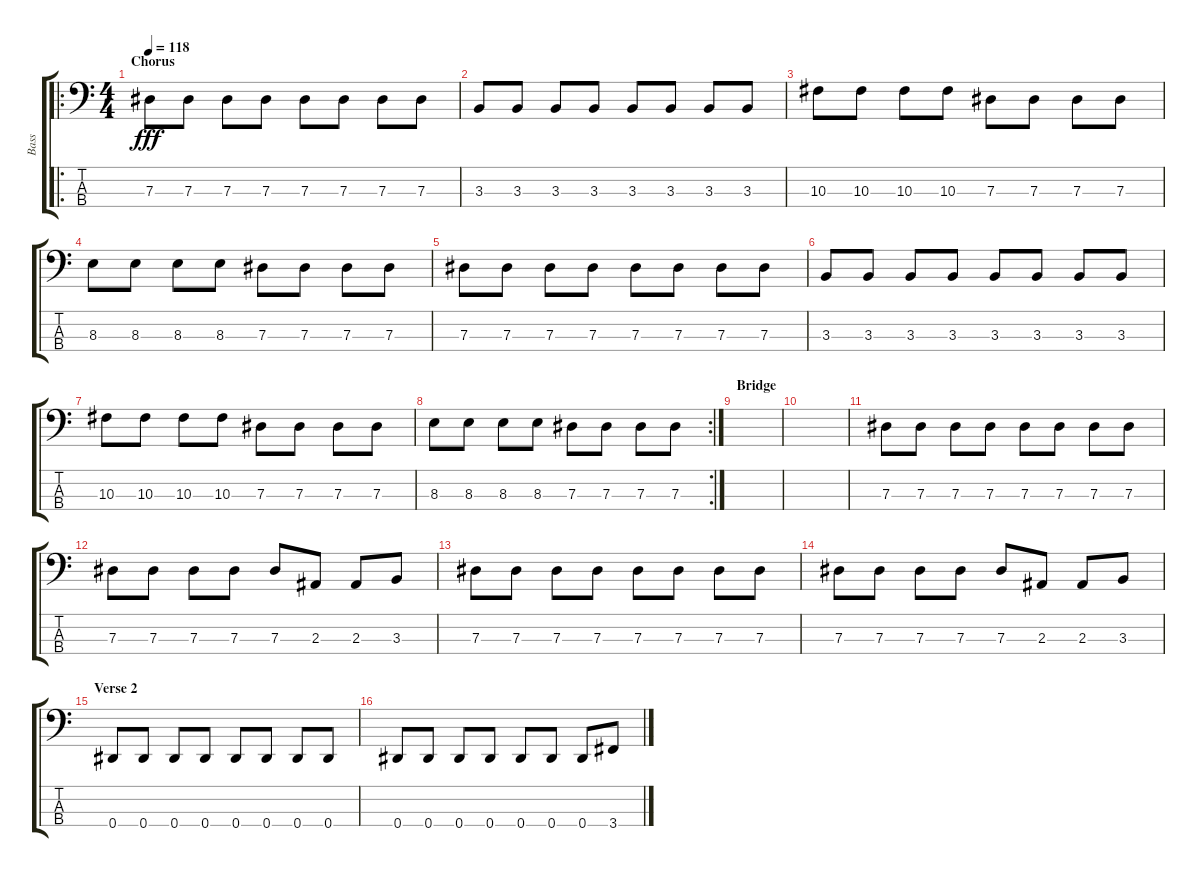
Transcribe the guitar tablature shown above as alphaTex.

\track ("Bass" "Bass") {instrument electricbasspick}
\staff {score tabs}
\tuning (Gb2 Db2 Ab1 Eb1) {hide}
\ro
\ts (4 4)
\section ("" "Chorus")
\tempo 118
\clef f4
\ks c
7.3.8{dy fff} 7.3.8 7.3.8 7.3.8 7.3.8 7.3.8 7.3.8 7.3.8 |
3.3.8 3.3.8 3.3.8 3.3.8 3.3.8 3.3.8 3.3.8 3.3.8 |
10.3.8 10.3.8 10.3.8 10.3.8 7.3.8 7.3.8 7.3.8 7.3.8 |
8.3.8 8.3.8 8.3.8 8.3.8 7.3.8 7.3.8 7.3.8 7.3.8 |
7.3.8 7.3.8 7.3.8 7.3.8 7.3.8 7.3.8 7.3.8 7.3.8 |
3.3.8 3.3.8 3.3.8 3.3.8 3.3.8 3.3.8 3.3.8 3.3.8 |
10.3.8 10.3.8 10.3.8 10.3.8 7.3.8 7.3.8 7.3.8 7.3.8 |
\rc 2
8.3.8 8.3.8 8.3.8 8.3.8 7.3.8 7.3.8 7.3.8 7.3.8 |
\section ("" "Bridge")
|
|
7.3.8 7.3.8 7.3.8 7.3.8 7.3.8 7.3.8 7.3.8 7.3.8 |
7.3.8 7.3.8 7.3.8 7.3.8 7.3.8 2.3.8 2.3.8 3.3.8 |
7.3.8 7.3.8 7.3.8 7.3.8 7.3.8 7.3.8 7.3.8 7.3.8 |
7.3.8 7.3.8 7.3.8 7.3.8 7.3.8 2.3.8 2.3.8 3.3.8 |
\section ("" "Verse 2")
0.4.8 0.4.8 0.4.8 0.4.8 0.4.8 0.4.8 0.4.8 0.4.8 |
0.4.8 0.4.8 0.4.8 0.4.8 0.4.8 0.4.8 0.4.8 3.4.8
